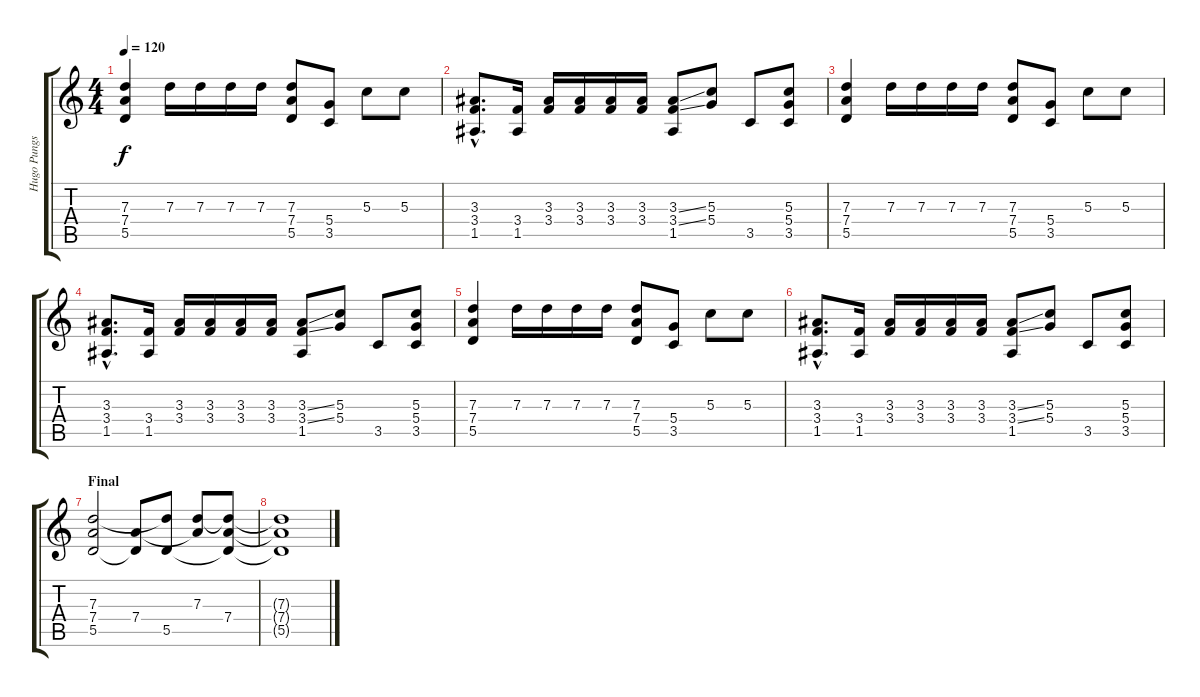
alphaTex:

\track ("Hugo Pungs [Guit]" "Hugo Pungs") {instrument overdrivenguitar}
\staff {score tabs}
\tuning (E4 B3 G3 D3 A2 D2) {hide}
\ts (4 4)
\tempo 120
\clef g2
\ks c
(7.3 7.4 5.5).4{dy f} 7.3.16 7.3.16 7.3.16 7.3.16 (7.3 7.4 5.5).8 (5.4 3.5).8 5.3.8 5.3.8 |
(3.3{hac} 3.4{hac} 1.5{hac}).8{d} (3.4 1.5).16 (3.3 3.4).16 (3.3 3.4).16 (3.3 3.4).16 (3.3 3.4).16 (3.3{ss} 3.4{ss} 1.5).8 (5.3 5.4).8 3.5.8 (5.3 5.4 3.5).8 |
(7.3 7.4 5.5).4 7.3.16 7.3.16 7.3.16 7.3.16 (7.3 7.4 5.5).8 (5.4 3.5).8 5.3.8 5.3.8 |
(3.3{hac} 3.4{hac} 1.5{hac}).8{d} (3.4 1.5).16 (3.3 3.4).16 (3.3 3.4).16 (3.3 3.4).16 (3.3 3.4).16 (3.3{ss} 3.4{ss} 1.5).8 (5.3 5.4).8 3.5.8 (5.3 5.4 3.5).8 |
(7.3 7.4 5.5).4 7.3.16 7.3.16 7.3.16 7.3.16 (7.3 7.4 5.5).8 (5.4 3.5).8 5.3.8 5.3.8 |
(3.3{hac} 3.4{hac} 1.5{hac}).8{d} (3.4 1.5).16 (3.3 3.4).16 (3.3 3.4).16 (3.3 3.4).16 (3.3 3.4).16 (3.3{ss} 3.4{ss} 1.5).8 (5.3 5.4).8 3.5.8 (5.3 5.4 3.5).8 |
\section ("" "Final")
(7.3 7.4 5.5).2 (7.4 5.5{t}).8 (7.3{t} 5.5).8 (7.3 7.4{t}).8 (7.3{t} 7.4 5.5{t}).8 |
(7.3{t} 7.4{t} 5.5{t}).1
